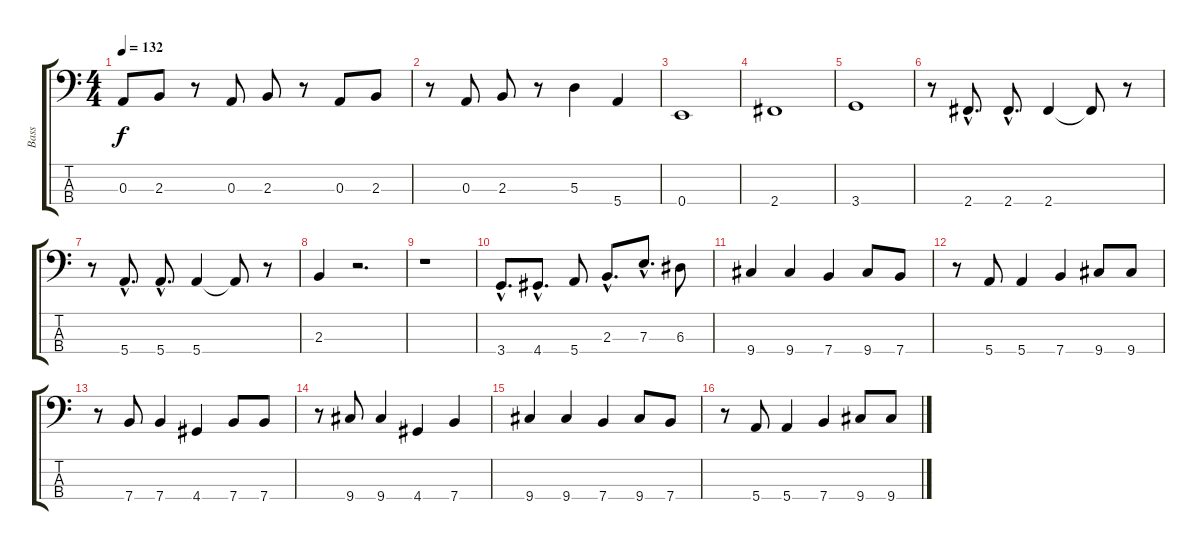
\track ("Bass" "Bass") {instrument electricbassfinger}
\staff {score tabs}
\tuning (G2 D2 A1 E1) {hide}
\ts (4 4)
\tempo 132
\clef f4
\ks c
0.3.8{dy f} 2.3.8 r.8 0.3.8 2.3.8 r.8 0.3.8 2.3.8 |
r.8 0.3.8 2.3.8 r.8 5.3.4 5.4.4 |
0.4.1 |
2.4.1 |
3.4.1 |
r.8 2.4{hac}.8{d} 2.4{hac}.8{d} 2.4.4 2.4{t}.8 r.8 |
r.8 5.4{hac}.8{d} 5.4{hac}.8{d} 5.4.4 5.4{t}.8 r.8 |
2.3.4 r.2{d} |
r.1 |
3.4{hac}.8{d} 4.4{hac}.8{d} 5.4.8 2.3{hac}.8{d} 7.3{hac}.8{d} 6.3.8 |
9.4.4 9.4.4 7.4.4 9.4.8 7.4.8 |
r.8 5.4.8 5.4.4 7.4.4 9.4.8 9.4.8 |
r.8 7.4.8 7.4.4 4.4.4 7.4.8 7.4.8 |
r.8 9.4.8 9.4.4 4.4.4 7.4.4 |
9.4.4 9.4.4 7.4.4 9.4.8 7.4.8 |
r.8 5.4.8 5.4.4 7.4.4 9.4.8 9.4.8
